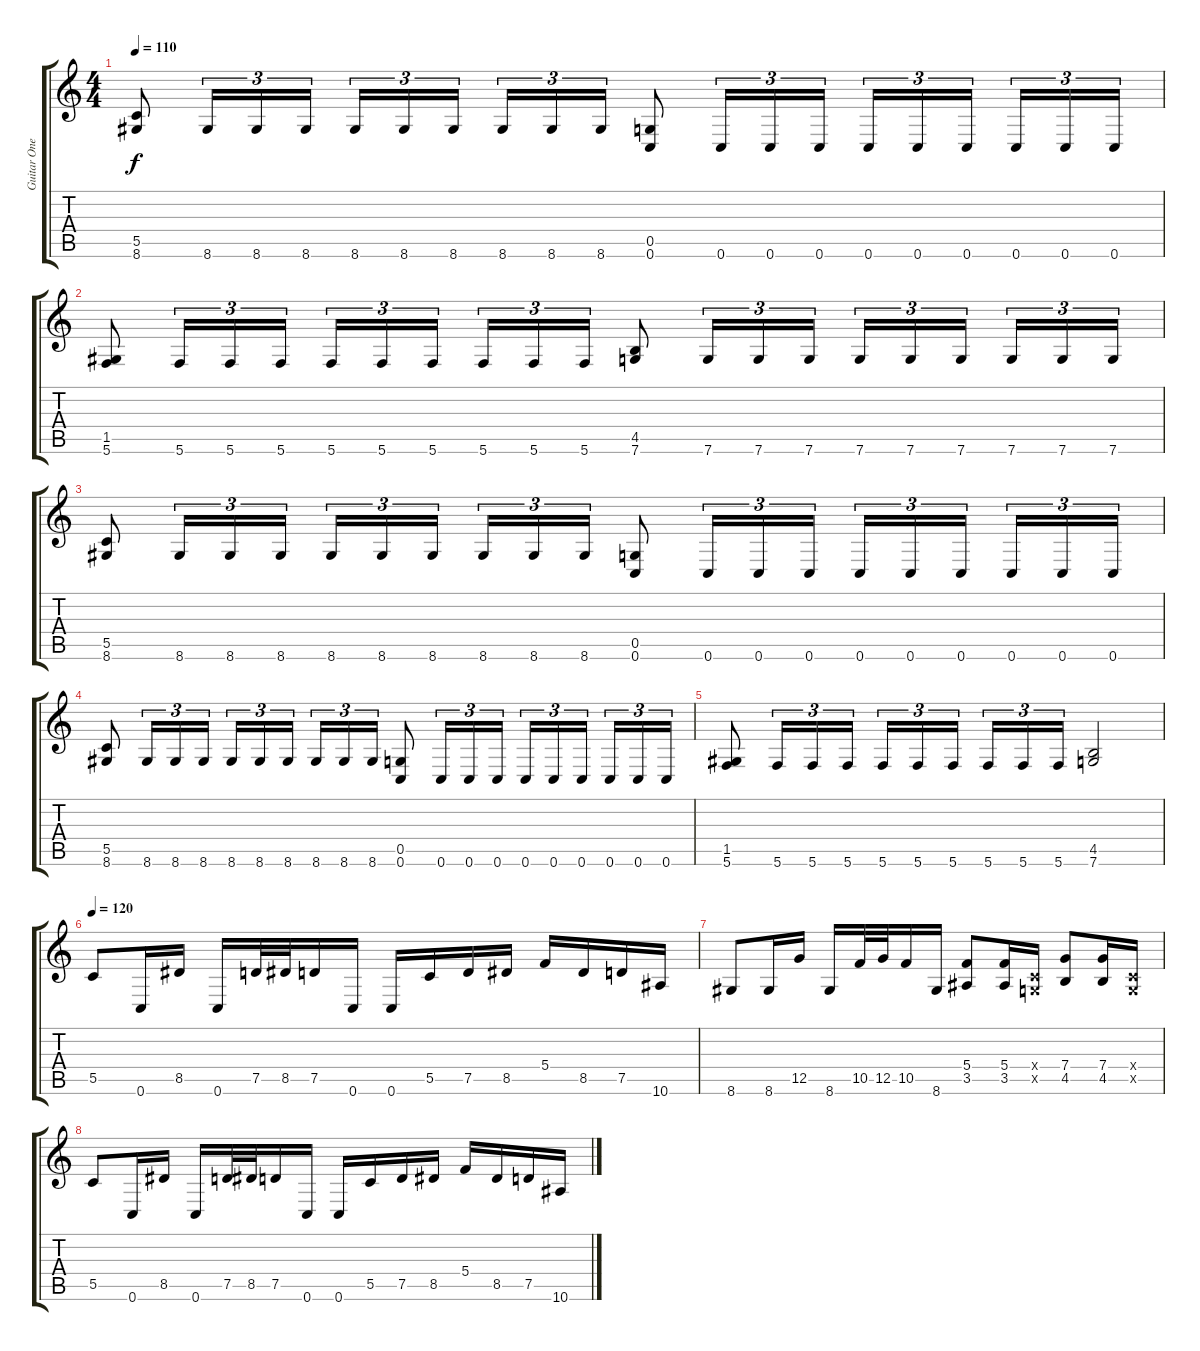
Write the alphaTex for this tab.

\track ("Guitar One Left" "Guitar One") {instrument distortionguitar}
\staff {score tabs}
\tuning (D4 A3 F3 C3 G2 C2) {hide}
\ts (4 4)
\tempo 110
\clef g2
\ks c
(5.5 8.6).8{dy f} 8.6.16{tu (3 2)} 8.6.16{tu (3 2)} 8.6.16{tu (3 2)} 8.6.16{tu (3 2)} 8.6.16{tu (3 2)} 8.6.16{tu (3 2)} 8.6.16{tu (3 2)} 8.6.16{tu (3 2)} 8.6.16{tu (3 2)} (0.5 0.6).8 0.6.16{tu (3 2)} 0.6.16{tu (3 2)} 0.6.16{tu (3 2)} 0.6.16{tu (3 2)} 0.6.16{tu (3 2)} 0.6.16{tu (3 2)} 0.6.16{tu (3 2)} 0.6.16{tu (3 2)} 0.6.16{tu (3 2)} |
(1.5 5.6).8 5.6.16{tu (3 2)} 5.6.16{tu (3 2)} 5.6.16{tu (3 2)} 5.6.16{tu (3 2)} 5.6.16{tu (3 2)} 5.6.16{tu (3 2)} 5.6.16{tu (3 2)} 5.6.16{tu (3 2)} 5.6.16{tu (3 2)} (4.5 7.6).8 7.6.16{tu (3 2)} 7.6.16{tu (3 2)} 7.6.16{tu (3 2)} 7.6.16{tu (3 2)} 7.6.16{tu (3 2)} 7.6.16{tu (3 2)} 7.6.16{tu (3 2)} 7.6.16{tu (3 2)} 7.6.16{tu (3 2)} |
(5.5 8.6).8 8.6.16{tu (3 2)} 8.6.16{tu (3 2)} 8.6.16{tu (3 2)} 8.6.16{tu (3 2)} 8.6.16{tu (3 2)} 8.6.16{tu (3 2)} 8.6.16{tu (3 2)} 8.6.16{tu (3 2)} 8.6.16{tu (3 2)} (0.5 0.6).8 0.6.16{tu (3 2)} 0.6.16{tu (3 2)} 0.6.16{tu (3 2)} 0.6.16{tu (3 2)} 0.6.16{tu (3 2)} 0.6.16{tu (3 2)} 0.6.16{tu (3 2)} 0.6.16{tu (3 2)} 0.6.16{tu (3 2)} |
(5.5 8.6).8 8.6.16{tu (3 2)} 8.6.16{tu (3 2)} 8.6.16{tu (3 2)} 8.6.16{tu (3 2)} 8.6.16{tu (3 2)} 8.6.16{tu (3 2)} 8.6.16{tu (3 2)} 8.6.16{tu (3 2)} 8.6.16{tu (3 2)} (0.5 0.6).8 0.6.16{tu (3 2)} 0.6.16{tu (3 2)} 0.6.16{tu (3 2)} 0.6.16{tu (3 2)} 0.6.16{tu (3 2)} 0.6.16{tu (3 2)} 0.6.16{tu (3 2)} 0.6.16{tu (3 2)} 0.6.16{tu (3 2)} |
(1.5 5.6).8 5.6.16{tu (3 2)} 5.6.16{tu (3 2)} 5.6.16{tu (3 2)} 5.6.16{tu (3 2)} 5.6.16{tu (3 2)} 5.6.16{tu (3 2)} 5.6.16{tu (3 2)} 5.6.16{tu (3 2)} 5.6.16{tu (3 2)} (4.5 7.6).2 |
\tempo 120
5.5.8 0.6.16 8.5.16 0.6.16 7.5.32 8.5.32 7.5.16 0.6.16 0.6.16 5.5.16 7.5.16 8.5.16 5.4.16 8.5.16 7.5.16 10.6.16 |
8.6.8 8.6.16 12.5.16 8.6.16 10.5.32 12.5.32 10.5.16 8.6.16 (5.4 3.5).8 (5.4 3.5).16 (0.4{x} 0.5{x}).16 (7.4 4.5).8 (7.4 4.5).16 (0.4{x} 0.5{x}).16 |
5.5.8 0.6.16 8.5.16 0.6.16 7.5.32 8.5.32 7.5.16 0.6.16 0.6.16 5.5.16 7.5.16 8.5.16 5.4.16 8.5.16 7.5.16 10.6.16
